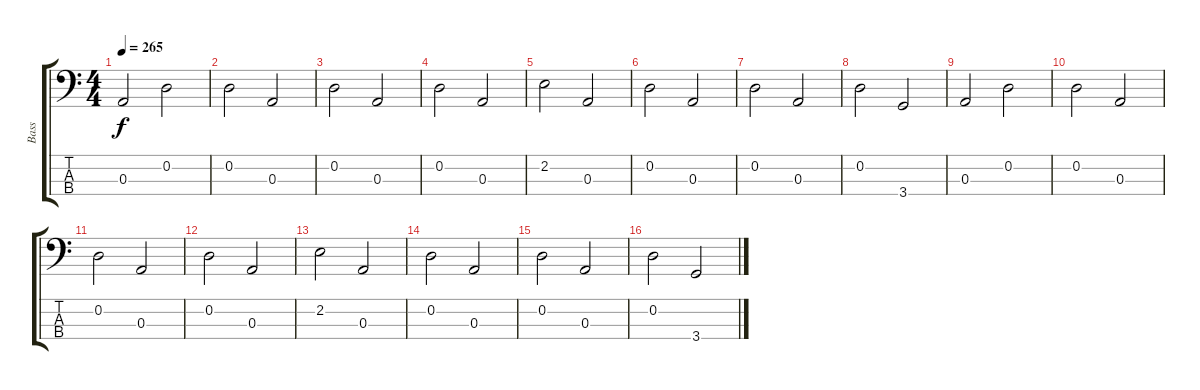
\track ("Bass" "Bass") {instrument electricbassfinger}
\staff {score tabs}
\tuning (G2 D2 A1 E1) {hide}
\ts (4 4)
\tempo 265
\clef f4
\ks c
0.3.2{dy f} 0.2.2 |
0.2.2 0.3.2 |
0.2.2 0.3.2 |
0.2.2 0.3.2 |
2.2.2 0.3.2 |
0.2.2 0.3.2 |
0.2.2 0.3.2 |
0.2.2 3.4.2 |
0.3.2 0.2.2 |
0.2.2 0.3.2 |
0.2.2 0.3.2 |
0.2.2 0.3.2 |
2.2.2 0.3.2 |
0.2.2 0.3.2 |
0.2.2 0.3.2 |
0.2.2 3.4.2
